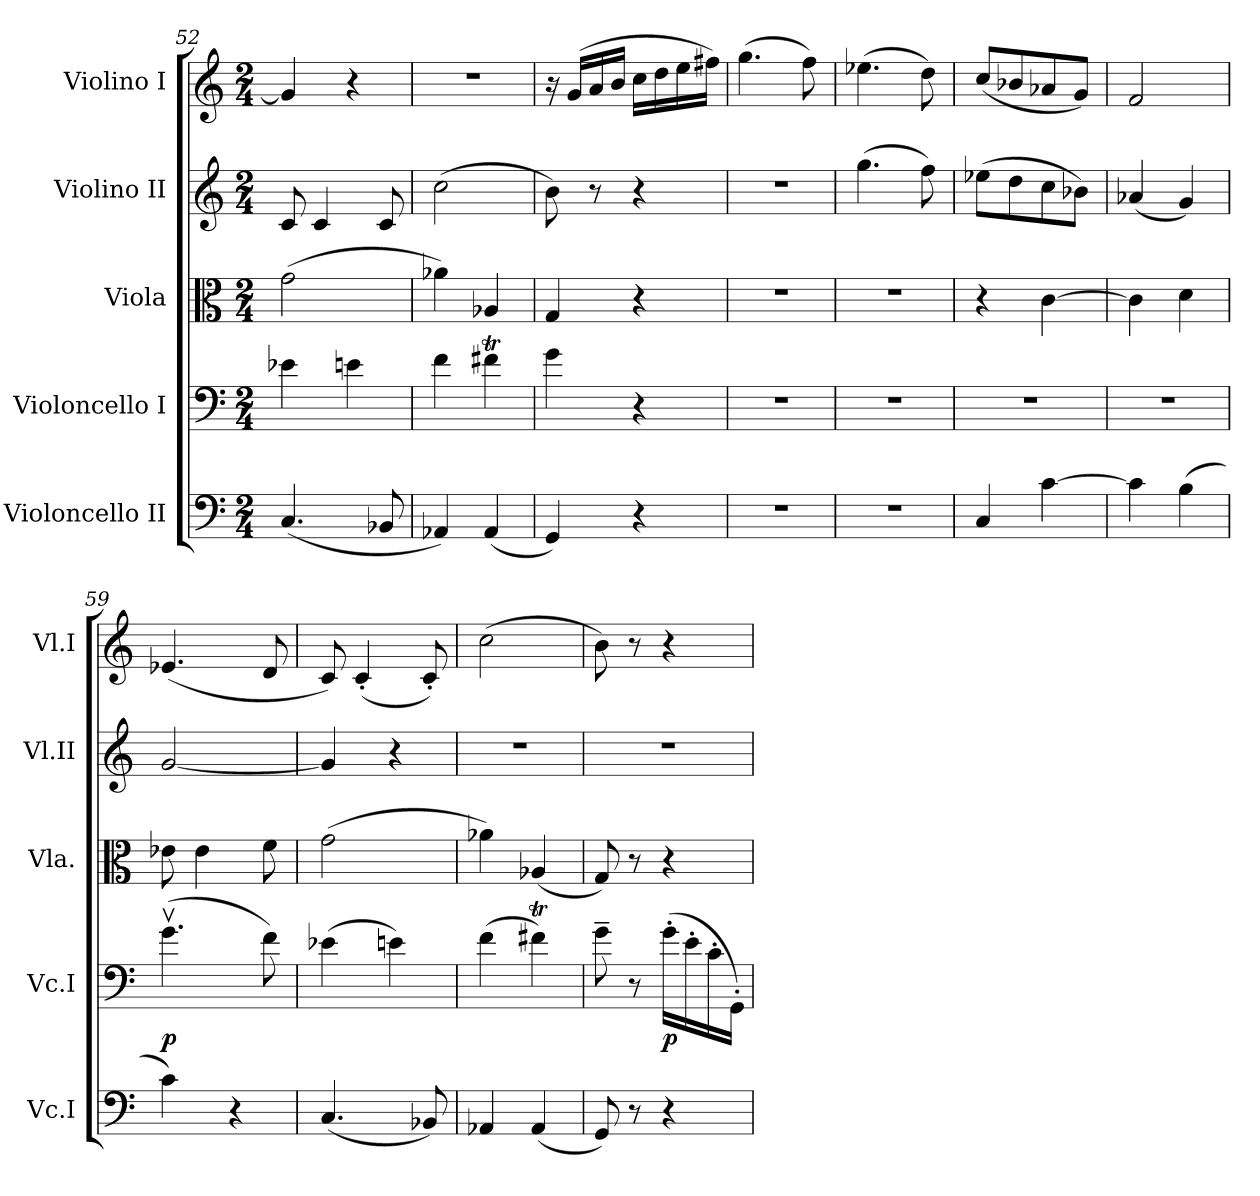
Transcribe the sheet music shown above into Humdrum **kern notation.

**kern	**kern	**dynam	**kern	**kern	**kern
*part5	*part4	*part4	*part3	*part2	*part1
*staff5	*staff4	*staff4	*staff3	*staff2	*staff1
*I"Violoncello II	*I"Violoncello I	*	*I"Viola	*I"Violino II	*I"Violino I
*I'Vc.I	*I'Vc.I	*	*I'Vla.	*I'Vl.II	*I'Vl.I
*clefF4	*clefF4	*	*clefC3	*clefG2	*clefG2
*k[]	*k[]	*	*k[]	*k[]	*k[]
*M2/4	*M2/4	*	*M2/4	*M2/4	*M2/4
=52	=52	=52	=52	=52	=52
(<4.C/	4e-X\	.	(>2g\	8c/	4g/]
.	.	.	.	4c/	.
.	4en\	.	.	.	4r
8BB-X/	.	.	.	8c/	.
=53	=53	=53	=53	=53	=53
4AA-X/)	4f\	.	4a-X\)	(>2cc\	2r
(<4AA-/	4f#Xt\	.	4A-X/	.	.
=54	=54	=54	=54	=54	=54
4GG/)	4g\	.	4G/	8b\)	16r
.	.	.	.	.	(>16g/LL
.	.	.	.	8r	16a/
.	.	.	.	.	16b/JJ
4r	4r	.	4r	4r	16cc\LL
.	.	.	.	.	16dd\
.	.	.	.	.	16ee\
.	.	.	.	.	16ff#X\JJ)
=55	=55	=55	=55	=55	=55
2r	2r	.	2r	2r	(>4.gg\
.	.	.	.	.	8ff\)
=56	=56	=56	=56	=56	=56
2r	2r	.	2r	(>4.gg\	(>4.ee-X\
.	.	.	.	8ff\)	8dd\)
=57	=57	=57	=57	=57	=57
4C/	2r	.	4r	(>8ee-X\L	(<8cc/L
.	.	.	.	8dd\	8b-X/
[4c\	.	.	[4c\	8cc\	8a-X/
.	.	.	.	8b-X\J)	8g/J)
=58	=58	=58	=58	=58	=58
4c\]	2r	.	4c\]	(<4a-X/	2f/
(>4B\	.	.	4d\	4g/)	.
=59	=59	=59	=59	=59	=59
!	!	!LO:DY:b	!	!	!
4c\)	(>4.gv\	p	8e-X\	[2g/	(<4.e-X/
.	.	.	4e-\	.	.
4r	.	.	.	.	.
.	8f\)	.	8f\	.	8d/
!!LO:PB:g=z
=60	=60	=60	=60	=60	=60
(<4.C/	(>4e-X\	.	(>2g\	4g/]	8c/)
.	.	.	.	.	(<4c'/
.	4en\)	.	.	4r	.
8BB-X/)	.	.	.	.	8c'/)
=61	=61	=61	=61	=61	=61
4AA-X/	(>4f\	.	4a-X\)	2r	(>2cc\
(<4AA-/	4f#Xt\)	.	(<4A-X/	.	.
=62	=62	=62	=62	=62	=62
8GG/)	8g~\	.	8G/)	2r	8b\)
8r	8r	.	8r	.	8r
!	!	!LO:DY:b	!	!	!
4r	(>16g'\LL	p	4r	.	4r
.	16e'\	.	.	.	.
.	16c'\	.	.	.	.
.	16GG'\JJ)	.	.	.	.
=	=	=	=	=	=
*-	*-	*-	*-	*-	*-
